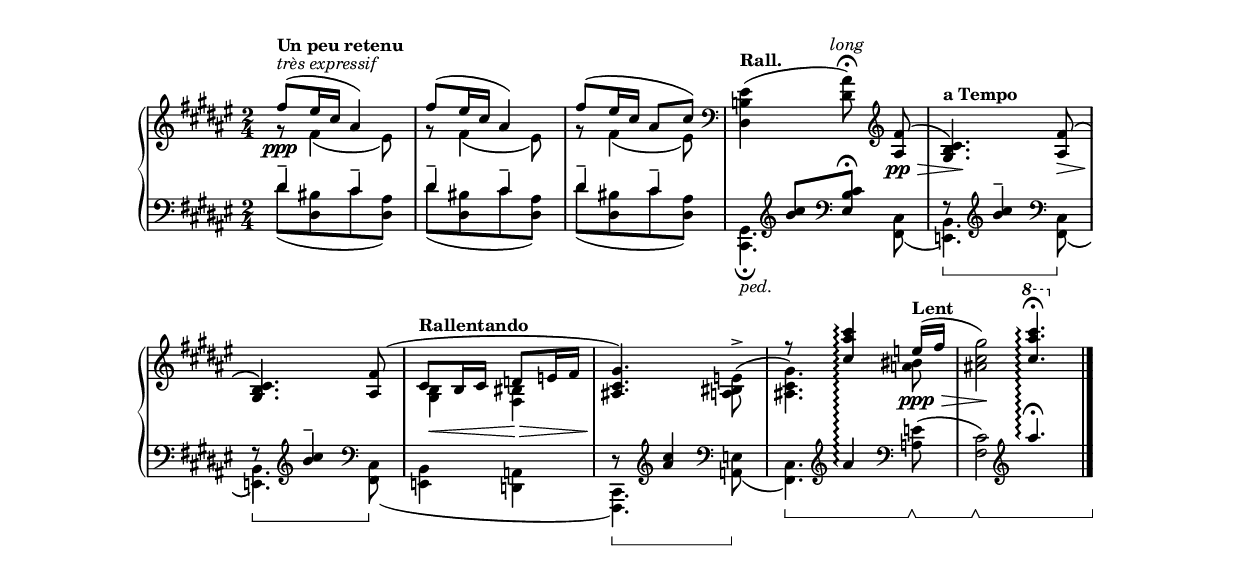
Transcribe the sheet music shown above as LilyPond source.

% Do not edit this file; it is automatically
% generated from Documentation/snippets/new
% This file is in the public domain.
%% Note: this file works from version 2.13.36
\version "2.13.46"
\include "english.ly"

#(set-global-staff-size 15)
\paper {
  line-width = 16\cm
  indent = 0\cm
}

% NR 2.2 Keyboard instruments


\header {
  lsrtags = "headwords"
  texidoc = ""
  doctitle = "headword"
} % begin verbatim


% M. Ravel, Sonatine (1905)
% First movement

\layout {
  \context {
    \Score
    \remove "Bar_number_engraver"
  }
}

fermataLong = \markup {
  \override #'(direction . 1)
  \override #'(baseline-skip . 2) {
    \dir-column {
      \musicglyph #"scripts.ufermata"
      \text \italic \center-align long
    }
  }
}

\new PianoStaff <<
  \set PianoStaff.connectArpeggios = ##t
  \new Staff {
    \time 2/4
    \key fs \major
    <<
      \new Voice {
        \voiceOne
        fs''8 ( ^\markup {
          \override #'(baseline-skip . 2.4) \column {
            \line \bold { Un peu retenu }
            \line \italic { très expressif }
          }
        }
        es''16
        cs''16
        as'4 )
        |
        fs''8 (
        es''16
        cs''16
        as'4 )
        |
        fs''8 (
        es''16
        cs''16
        as'8
        cs''8 )
        |
      }
      \new Voice {
        \voiceTwo
        gs'8\rest \ppp
        fs'4 (
        es'8 )
        |
        gs'8\rest
        fs'4 (
        es'8 )
        |
        gs'8\rest
        fs'4 (
        es'8 )
        |
      }
    >>
    \clef bass
    <ds b! es'>4 ( ^ \markup \bold { Rall. }
    \override Script #'stencil = #(lambda (grob)
      (grob-interpret-markup grob fermataLong))
    <ds' as'>8 ) \fermata
    \noBeam
    \clef treble
    \slurUp
    \once \override Hairpin #'to-barline = ##f
    <as fs'>8 ( \pp \>
    |
    <gs b cs'>4. \! ) ^\markup \bold { a Tempo }
    \slurUp
    <as fs'>8 ^\( \>
    |
    <gs b cs'>4. \! \)
    <<
      \new Voice {
        \voiceOne
        <as fs'>8 (
        |
        cs'8 ^\markup \bold { Rallentando }
        b16
        cs'16
        d'8
        e'16
        fs'16
        |
        <as! cs' gs'>4. )
        s8
        |
        r8
        <cs'' as'' cs'''>4 \arpeggio
        e''16 ( ^\markup \bold { Lent }
        fs''16
        |
        \voiceTwo
        <as'! cs'' gs''>2 )
        |
      }
      \new Voice {
        \voiceTwo
        s8
        |
        <gs b>4 \<
        <fs bs>4 \>
        |
        s4. \!
        \slurUp
        \once \override Script #'direction = #UP
        <a bs e'>8 ( \accent
        |
        <as! cs' gs'>4. )
        \once \override Hairpin #'to-barline = ##f
        <a' bs'>8 \ppp \>
        |
        s8 \!
        \stemDown
        \once \override Script #'direction = #UP
        \ottava #1
        \voiceOne
        \once \override PianoStaff.Arpeggio #'padding = #0.8
        <cs''' as''' cs''''>4. \arpeggio \fermata
        \ottava #0
        \bar "|."
      }
    >>
  }
  \new Staff <<
    \set Staff.pedalSustainStyle = #'bracket
    \key fs \major
    \clef bass
    \new Voice {
      \voiceOne
      ds'4 \tenuto
      cs'4 \tenuto
      |
      ds'4 \tenuto
      cs'4 \tenuto
      |
      ds'4 \tenuto
      cs'4 \tenuto
      |
      s8
      \clef treble
      <b' cs''>8 [
      \clef bass
      <es b cs'>8 \fermata ]
      s8
      |
      fs8\rest
      \clef treble
      <b' cs''>4 \tenuto
      s8
      |
      fs8\rest
      \clef treble
      <b' cs''>4 \tenuto
      s8
      |
      s2
      |
      ds8\rest
      \clef treble
      <as' cs''>4
      \clef bass
      s8
      |
      s8
      \clef treble
      <as'>4 \arpeggio
      \clef bass
      s8
      |
      s8
      \clef treble
      <as''>4. \arpeggio \fermata
      |
    }
    \new Voice {
      \voiceTwo
      ds'8 [ (
      < ds bs >8
      cs'8
      < ds as >8 ] )
      |
      ds'8 [ (
      < ds bs >8
      cs'8
      < ds as >8 ] )
      |
      ds'8 [ (
      < ds bs >8
      cs'8
      < ds as >8 ] )
      |
      \once \override Script #'outside-staff-priority = #100
      \once \override TextScript #'outside-staff-priority = #500
      <cs, gs,>4. \fermata _\markup \italic { ped. }
      <fs, cs>8 (
      |
      <e, b,>4. ) \sustainOn
      \clef bass
      <fs, cs>8 \( \sustainOff
      |
      <e, b,>4. \) \sustainOn
      \clef bass
      <fs, cs>8 ( \sustainOff
      |
      <e, b,>4
      <d, a,>4
      |
      <fs,, cs,>4. ) \sustainOn
      <a, e>8 ( \sustainOff
      |
      <fs, cs>4. ) \sustainOn
      \slurUp
      <a e'>8 ( \sustainOff \sustainOn
      |
      <fs cs'>2 ) \sustainOff \sustainOn
      |
    }
  >>
>>
